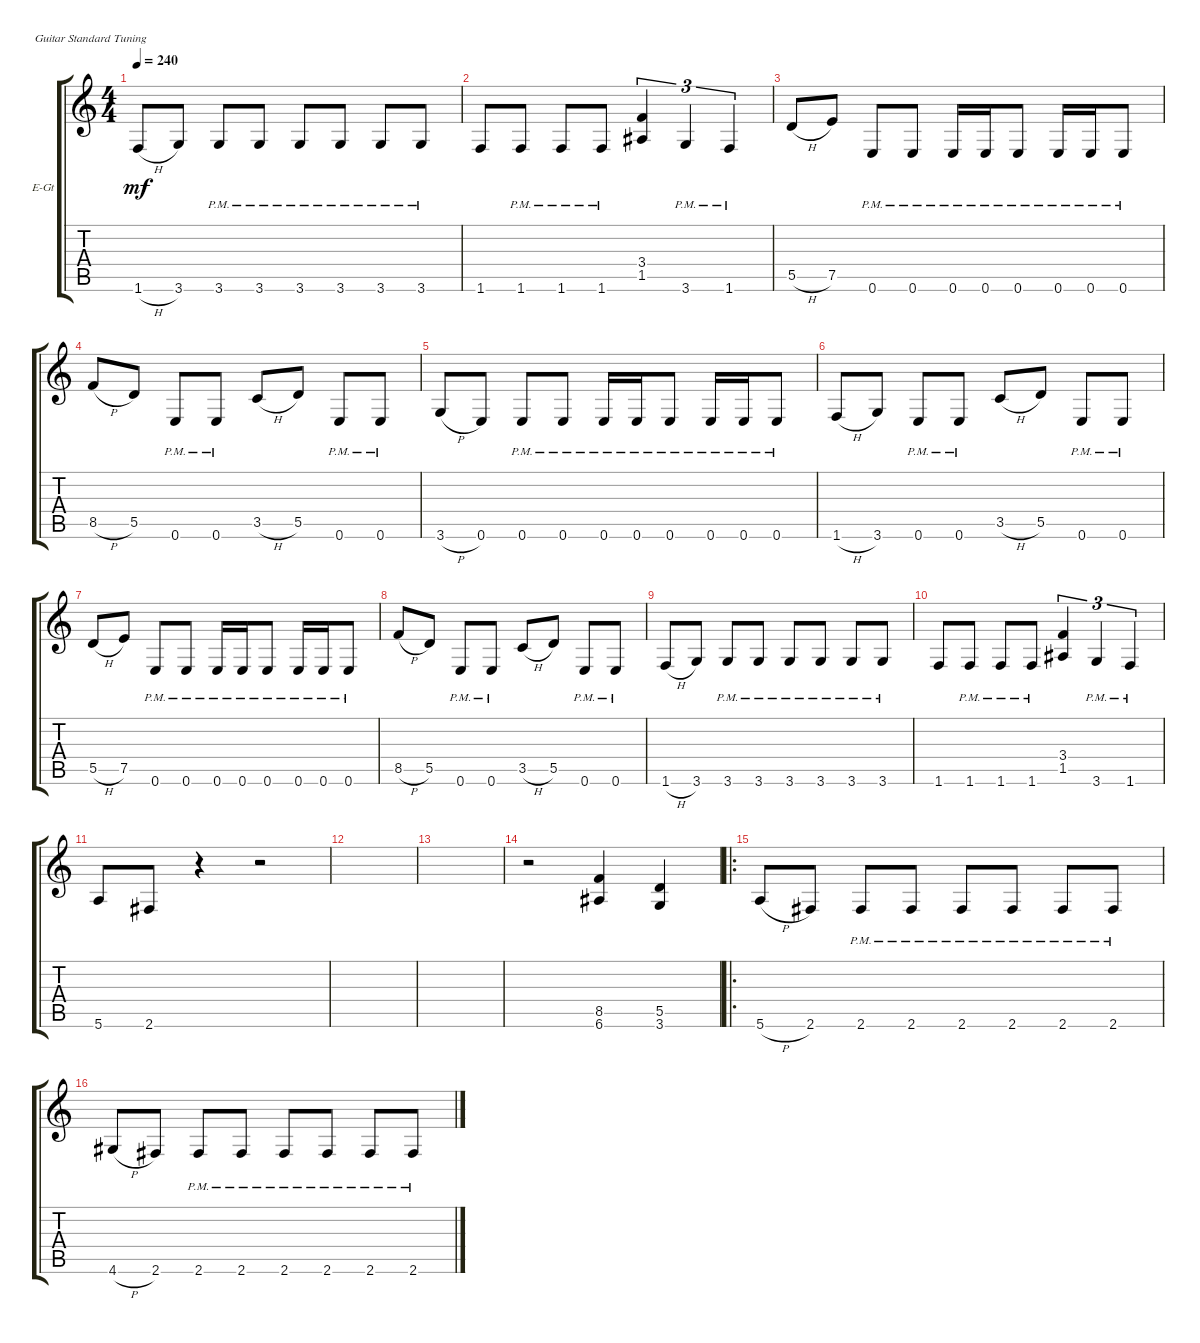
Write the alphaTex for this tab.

\defaultSystemsLayout 4
\bracketExtendMode groupsimilarinstruments
\firstSystemTrackNameOrientation horizontal
\otherSystemsTrackNameOrientation horizontal
\track ("Electric Guitar" "E-Gt") {instrument electricguitarclean}
\staff {score tabs}
\tuning (E4 B3 G3 D3 A2 E2)
\ts (4 4)
\tempo 240
\clef g2
\ks c
1.6{h}.8{dy mf} 3.6.8 3.6{pm}.8 3.6{pm}.8 3.6{pm}.8 3.6{pm}.8 3.6{pm}.8 3.6{pm}.8 |
1.6.8 1.6{pm}.8 1.6{pm}.8 1.6{pm}.8 (1.5 3.4).4{tu (3 2)} 3.6{pm}.4{tu (3 2)} 1.6{pm}.4{tu (3 2)} |
5.5{h}.8 7.5.8 0.6{pm}.8 0.6{pm}.8 0.6{pm}.16 0.6{pm}.16 0.6{pm}.8 0.6{pm}.16 0.6{pm}.16 0.6{pm}.8 |
8.5{h}.8 5.5.8 0.6{pm}.8 0.6{pm}.8 3.5{h}.8 5.5.8 0.6{pm}.8 0.6{pm}.8 |
3.6{h}.8 0.6.8 0.6{pm}.8 0.6{pm}.8 0.6{pm}.16 0.6{pm}.16 0.6{pm}.8 0.6{pm}.16 0.6{pm}.16 0.6{pm}.8 |
1.6{h}.8 3.6.8 0.6{pm}.8 0.6{pm}.8 3.5{h}.8 5.5.8 0.6{pm}.8 0.6{pm}.8 |
5.5{h}.8 7.5.8 0.6{pm}.8 0.6{pm}.8 0.6{pm}.16 0.6{pm}.16 0.6{pm}.8 0.6{pm}.16 0.6{pm}.16 0.6{pm}.8 |
8.5{h}.8 5.5.8 0.6{pm}.8 0.6{pm}.8 3.5{h}.8 5.5.8 0.6{pm}.8 0.6{pm}.8 |
1.6{h}.8 3.6.8 3.6{pm}.8 3.6{pm}.8 3.6{pm}.8 3.6{pm}.8 3.6{pm}.8 3.6{pm}.8 |
1.6.8 1.6{pm}.8 1.6{pm}.8 1.6{pm}.8 (1.5 3.4).4{tu (3 2)} 3.6{pm}.4{tu (3 2)} 1.6{pm}.4{tu (3 2)} |
5.6.8 2.6.8 r.4 r.2 |
|
|
r.2 (6.6 8.5).4 (3.6 5.5).4 |
\ro
5.6{h}.8 2.6.8 2.6{pm}.8 2.6{pm}.8 2.6{pm}.8 2.6{pm}.8 2.6{pm}.8 2.6{pm}.8 |
4.6{h}.8 2.6.8 2.6{pm}.8 2.6{pm}.8 2.6{pm}.8 2.6{pm}.8 2.6{pm}.8 2.6{pm}.8
